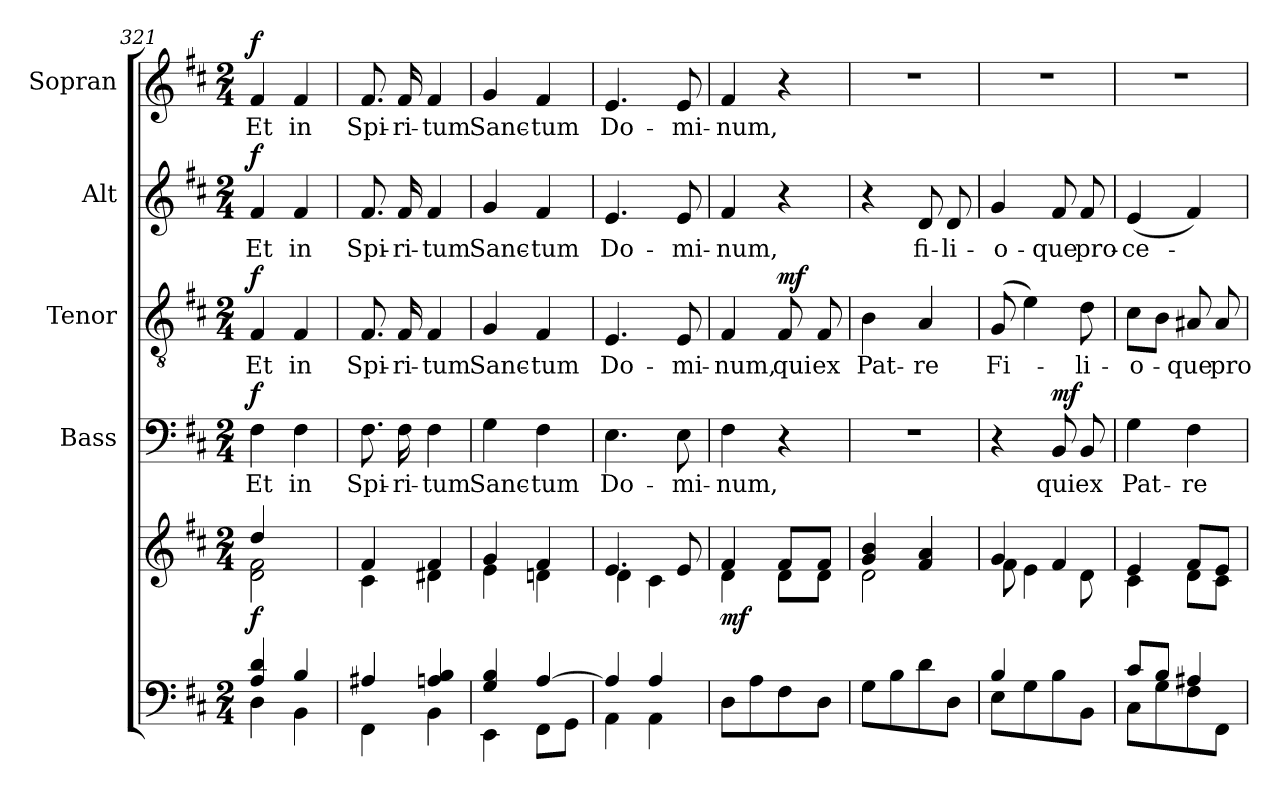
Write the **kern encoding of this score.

**kern	**kern	**dynam	**kern	**text	**dynam	**kern	**text	**dynam	**kern	**text	**dynam	**kern	**text	**dynam
*part5	*part5	*part5	*part4	*part4	*part4	*part3	*part3	*part3	*part2	*part2	*part2	*part1	*part1	*part1
*staff6	*staff5	*staff5/6	*staff4	*staff4	*staff4	*staff3	*staff3	*staff3	*staff2	*staff2	*staff2	*staff1	*staff1	*staff1
*	*	*	*I"Bass	*	*	*I"Tenor	*	*	*I"Alt	*	*	*I"Sopran	*	*
*	*	*	*I'B.	*	*	*I'T.	*	*	*I'A.	*	*	*I'S.	*	*
*clefF4	*clefG2	*	*clefF4	*	*	*clefGv2	*	*	*clefG2	*	*	*clefG2	*	*
*k[f#c#]	*k[f#c#]	*	*k[f#c#]	*	*	*k[f#c#]	*	*	*k[f#c#]	*	*	*k[f#c#]	*	*
*D:	*D:	*	*D:	*	*	*D:	*	*	*D:	*	*	*D:	*	*
*M2/4	*M2/4	*	*M2/4	*	*	*M2/4	*	*	*M2/4	*	*	*M2/4	*	*
=321	=321	=321	=321	=321	=321	=321	=321	=321	=321	=321	=321	=321	=321	=321
*^	*^	*	*	*	*	*	*	*	*	*	*	*	*	*
!	!	!	!	!LO:DY:b	!	!LO:LY:b	!LO:DY:a	!	!LO:LY:b	!LO:DY:a	!	!LO:LY:b	!LO:DY:a	!	!LO:LY:b	!LO:DY:a
4A/ 4d/	4D\	4dd/	2d\ 2f#\	f	4F#\	Et	f	4F#/	Et	f	4f#/	Et	f	4f#/	Et	f
!	!	!	!	!	!	!LO:LY:b	!	!	!LO:LY:b	!	!	!LO:LY:b	!	!	!LO:LY:b	!
4B/	4BB\	4ryy	.	.	4F#\	in	.	4F#/	in	.	4f#/	in	.	4f#/	in	.
=322	=322	=322	=322	=322	=322	=322	=322	=322	=322	=322	=322	=322	=322	=322	=322	=322
!	!	!	!	!	!	!LO:LY:b	!	!	!LO:LY:b	!	!	!LO:LY:b	!	!	!LO:LY:b	!
4A#X/	4FF#\	4f#/	4c#\	.	8.F#\	Spi-	.	8.F#/	Spi-	.	8.f#/	Spi-	.	8.f#/	Spi-	.
!	!	!	!	!	!	!LO:LY:b	!	!	!LO:LY:b	!	!	!LO:LY:b	!	!	!LO:LY:b	!
.	.	.	.	.	16F#\	-ri-	.	16F#/	-ri-	.	16f#/	-ri-	.	16f#/	-ri-	.
!	!	!	!	!	!	!LO:LY:b	!	!	!LO:LY:b	!	!	!LO:LY:b	!	!	!LO:LY:b	!
4An/ 4B/	4BB\	4f#/	4d#X\	.	4F#\	-tum	.	4F#/	-tum	.	4f#/	-tum	.	4f#/	-tum	.
=323	=323	=323	=323	=323	=323	=323	=323	=323	=323	=323	=323	=323	=323	=323	=323	=323
!	!	!	!	!	!	!LO:LY:b	!	!	!LO:LY:b	!	!	!LO:LY:b	!	!	!LO:LY:b	!
4G/ 4B/	4EE\	4g/	4e\	.	4G\	Sanc-	.	4G/	Sanc-	.	4g/	Sanc-	.	4g/	Sanc-	.
!	!	!	!	!	!	!LO:LY:b	!	!	!LO:LY:b	!	!	!LO:LY:b	!	!	!LO:LY:b	!
[>4A/	8FF#\L	4f#/	4dn\	.	4F#\	-tum	.	4F#/	-tum	.	4f#/	-tum	.	4f#/	-tum	.
.	8GG\J	.	.	.	.	.	.	.	.	.	.	.	.	.	.	.
=324	=324	=324	=324	=324	=324	=324	=324	=324	=324	=324	=324	=324	=324	=324	=324	=324
!	!	!	!	!	!	!LO:LY:b	!	!	!LO:LY:b	!	!	!LO:LY:b	!	!	!LO:LY:b	!
4A/]	4AA\	4.e/	4d\	.	4.E\	Do-	.	4.E/	Do-	.	4.e/	Do-	.	4.e/	Do-	.
4A/	4AA\	.	4c#\	.	.	.	.	.	.	.	.	.	.	.	.	.
!	!	!	!	!	!	!LO:LY:b	!	!	!LO:LY:b	!	!	!LO:LY:b	!	!	!LO:LY:b	!
.	.	8e/	.	.	8E\	-mi-	.	8E/	-mi-	.	8e/	-mi-	.	8e/	-mi-	.
*v	*v	*	*	*	*	*	*	*	*	*	*	*	*	*	*	*
=325	=325	=325	=325	=325	=325	=325	=325	=325	=325	=325	=325	=325	=325	=325	=325
!	!	!	!LO:DY:b	!	!LO:LY:b	!	!	!LO:LY:b	!	!	!LO:LY:b	!	!	!LO:LY:b	!
8D\L	4f#/	4d\	mf	4F#\	-num,	.	4F#/	-num,	.	4f#/	-num,	.	4f#/	-num,	.
8A\	.	.	.	.	.	.	.	.	.	.	.	.	.	.	.
!	!	!	!	!	!	!	!	!LO:LY:b	!LO:DY:a	!	!	!	!	!	!
8F#\	8f#/L	8d\L	.	4r	.	.	8F#/	qui	mf	4r	.	.	4r	.	.
!	!	!	!	!	!	!	!	!LO:LY:b	!	!	!	!	!	!	!
8D\J	8f#/J	8d\J	.	.	.	.	8F#/	ex	.	.	.	.	.	.	.
=326	=326	=326	=326	=326	=326	=326	=326	=326	=326	=326	=326	=326	=326	=326	=326
!	!	!	!	!	!	!	!	!LO:LY:b	!	!	!	!	!	!	!
8G\L	4g/ 4b/	2d\	.	2r	.	.	4B\	Pat-	.	4r	.	.	2r	.	.
8B\	.	.	.	.	.	.	.	.	.	.	.	.	.	.	.
!	!	!	!	!	!	!	!	!LO:LY:b	!	!	!LO:LY:b	!	!	!	!
8d\	4f#/ 4a/	.	.	.	.	.	4A/	-re	.	8d/	fi-	.	.	.	.
!	!	!	!	!	!	!	!	!	!	!	!LO:LY:b	!	!	!	!
8D\J	.	.	.	.	.	.	.	.	.	8d/	-li-	.	.	.	.
=327	=327	=327	=327	=327	=327	=327	=327	=327	=327	=327	=327	=327	=327	=327	=327
*^	*	*	*	*	*	*	*	*	*	*	*	*	*	*	*
!	!	!	!	!	!	!	!	!	!LO:LY:b	!	!	!LO:LY:b	!	!	!	!
4B/	8E\L	4g/	8f#\	.	4r	.	.	(8G/	Fi-	.	4g/	-o-	.	2r	.	.
.	8G\	.	4e\	.	.	.	.	4e\)	.	.	.	.	.	.	.	.
!	!	!	!	!	!	!LO:LY:b	!LO:DY:a	!	!	!	!	!LO:LY:b	!	!	!	!
4ryy	8B\	4f#/	.	.	8BB/	qui	mf	.	.	.	8f#/	-que	.	.	.	.
!	!	!	!	!	!	!LO:LY:b	!	!	!LO:LY:b	!	!	!LO:LY:b	!	!	!	!
.	8BB\J	.	8d\	.	8BB/	ex	.	8d\	-li-	.	8f#/	pro-	.	.	.	.
=328	=328	=328	=328	=328	=328	=328	=328	=328	=328	=328	=328	=328	=328	=328	=328	=328
!	!	!	!	!	!	!LO:LY:b	!	!	!LO:LY:b	!	!	!LO:LY:b	!	!	!	!
8c#/L	8C#\L	4e/	4c#\	.	4G\	Pat-	.	8c#\L	-o-	.	(<4e/	-ce-	.	2r	.	.
8B/J	8G\	.	.	.	.	.	.	8B\J	.	.	.	.	.	.	.	.
!	!	!	!	!	!	!LO:LY:b	!	!	!LO:LY:b	!	!	!	!	!	!	!
4A#X/	8F#\	8f#/L	8d\L	.	4F#\	-re	.	8A#X/	-que	.	4f#/)	.	.	.	.	.
!	!	!	!	!	!	!	!	!	!LO:LY:b	!	!	!	!	!	!	!
.	8FF#\J	8e/J	8c#\J	.	.	.	.	8A#/	pro-	.	.	.	.	.	.	.
*v	*v	*	*	*	*	*	*	*	*	*	*	*	*	*	*	*
*	*v	*v	*	*	*	*	*	*	*	*	*	*	*	*	*
=	=	=	=	=	=	=	=	=	=	=	=	=	=	=
*-	*-	*-	*-	*-	*-	*-	*-	*-	*-	*-	*-	*-	*-	*-
